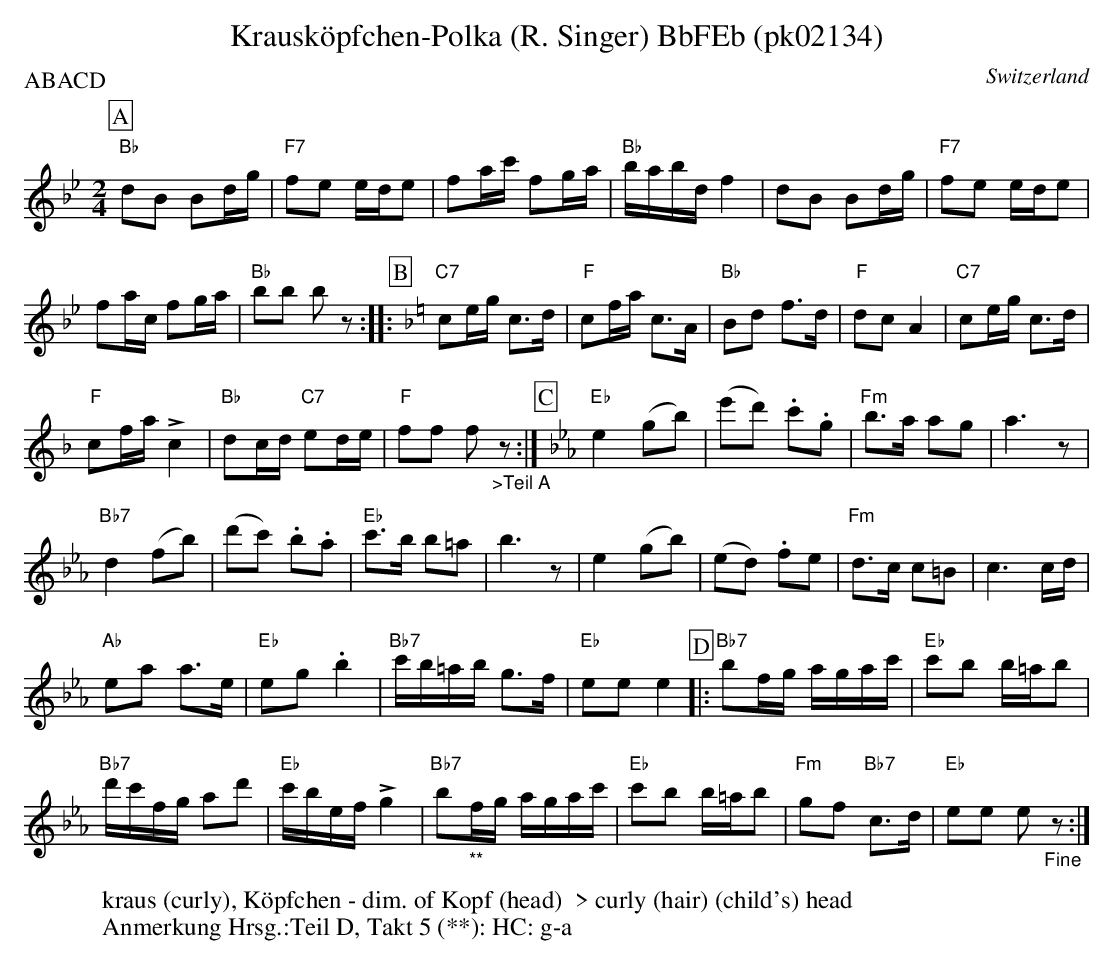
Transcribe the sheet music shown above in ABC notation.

X:1
T:Krausköpfchen-Polka (R. Singer) BbFEb (pk02134)
O:Switzerland
P:ABACD
M:2/4
L:1/16
K:Bb major
[P:A] "Bb"d2B2 B2dg | "F7"f2e2 ede2 | f2ac' f2ga | "Bb"babdf4  | d2B2 B2dg | "F7"f2e2 ede2 |
f2ac f2ga | "Bb"b2b2 b2z2 :: [P:B] [K:F] "C7"c2eg c3d | "F"c2fa c3A | "Bb"B2d2 f3d | "F"d2c2A4 | "C7"c2eg c3d |
"F"c2fa !>!c4 | "Bb"d2cd "C7"e2de | "F"f2f2 f2"_>Teil A"z2 :| [P:C] [K:Eb] "Eb"e4 (g2b2) | (e'2d'2) .c'2.g2 | "Fm"b3a a2g2 | a6z2 |
"Bb7"d4(f2b2) | (d'2c'2) .b2.a2 | "Eb"c'3b b2=a2 | b6z2 | e4 (g2b2) | (e2d2) .f2e2 | "Fm"d3c c2=B2 | c6cd |
"Ab"e2a2 a3e | "Eb"e2g2 .b4 | "Bb7"c'b=ab g3f | "Eb"e2e2e4 [P:D] |: "Bb7"b2fg agac' | "Eb"c'2b2 b=ab2 |
"Bb7"d'c'fg a2d'2 | "Eb"c'bef !>!g4 | "Bb7"b2"_**"fg agac' | "Eb"c'2b2 b=ab2 | "Fm"g2f2 "Bb7"c3d | "Eb"e2e2 e2"_Fine"z2 :|
W:kraus (curly), Köpfchen - dim. of Kopf (head)  > curly (hair) (child's) head
W:Anmerkung Hrsg.:Teil D, Takt 5 (**): HC: g-a
